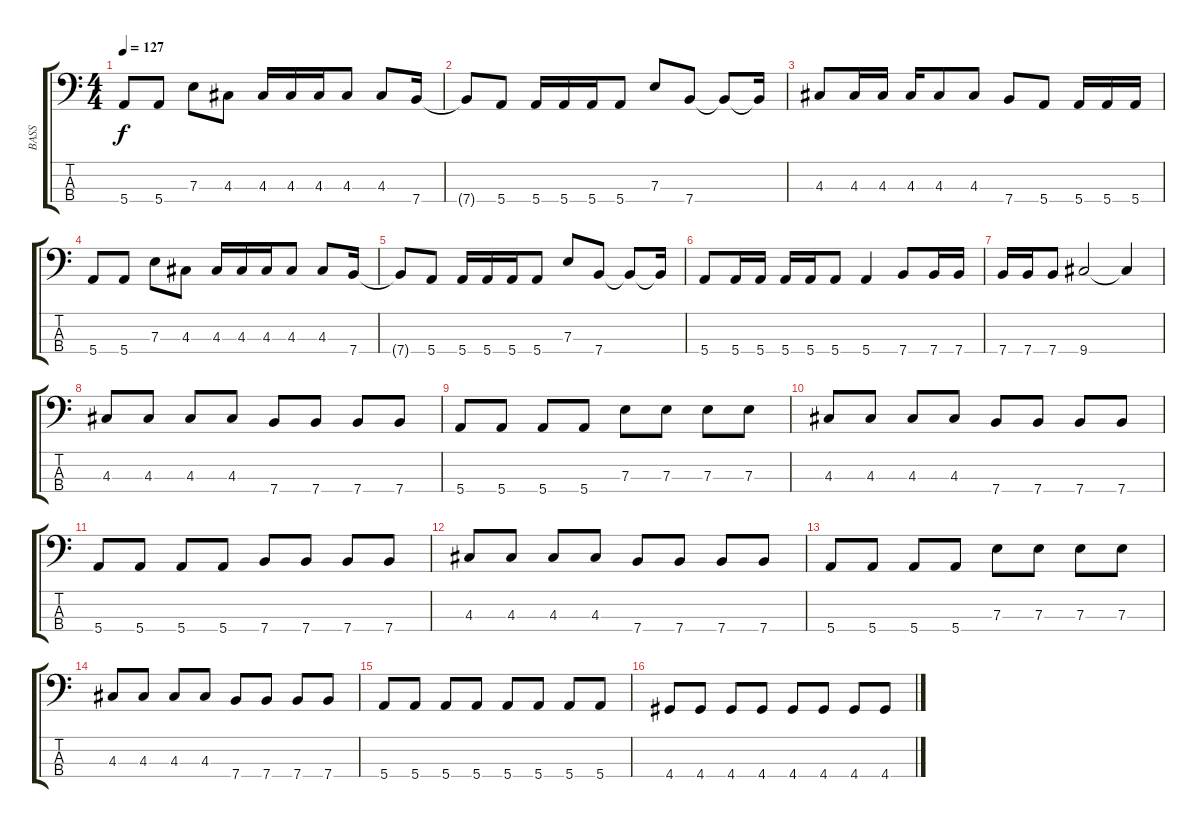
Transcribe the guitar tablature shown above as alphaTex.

\track ("BASS" "BASS") {instrument electricbassfinger}
\staff {score tabs}
\tuning (G2 D2 A1 E1) {hide}
\ts (4 4)
\tempo 127
\clef f4
\ks c
5.4.8{dy f} 5.4.8 7.3.8 4.3.8 4.3.16 4.3.16 4.3.16 4.3.8 4.3.8 7.4.16 |
7.4{t}.8 5.4.8 5.4.16 5.4.16 5.4.16 5.4.8 7.3.8 7.4.8 7.4{t}.8 7.4{t}.16 |
4.3.8 4.3.16 4.3.16 4.3.16 4.3.8 4.3.8 7.4.8 5.4.8 5.4.16 5.4.16 5.4.16 |
5.4.8 5.4.8 7.3.8 4.3.8 4.3.16 4.3.16 4.3.16 4.3.8 4.3.8 7.4.16 |
7.4{t}.8 5.4.8 5.4.16 5.4.16 5.4.16 5.4.8 7.3.8 7.4.8 7.4{t}.8 7.4{t}.16 |
5.4.8 5.4.16 5.4.16 5.4.16 5.4.16 5.4.8 5.4.4 7.4.8 7.4.16 7.4.16 |
7.4.16 7.4.16 7.4.8 9.4.2 9.4{t}.4 |
4.3.8 4.3.8 4.3.8 4.3.8 7.4.8 7.4.8 7.4.8 7.4.8 |
5.4.8 5.4.8 5.4.8 5.4.8 7.3.8 7.3.8 7.3.8 7.3.8 |
4.3.8 4.3.8 4.3.8 4.3.8 7.4.8 7.4.8 7.4.8 7.4.8 |
5.4.8 5.4.8 5.4.8 5.4.8 7.4.8 7.4.8 7.4.8 7.4.8 |
4.3.8 4.3.8 4.3.8 4.3.8 7.4.8 7.4.8 7.4.8 7.4.8 |
5.4.8 5.4.8 5.4.8 5.4.8 7.3.8 7.3.8 7.3.8 7.3.8 |
4.3.8 4.3.8 4.3.8 4.3.8 7.4.8 7.4.8 7.4.8 7.4.8 |
5.4.8 5.4.8 5.4.8 5.4.8 5.4.8 5.4.8 5.4.8 5.4.8 |
4.4.8 4.4.8 4.4.8 4.4.8 4.4.8 4.4.8 4.4.8 4.4.8
